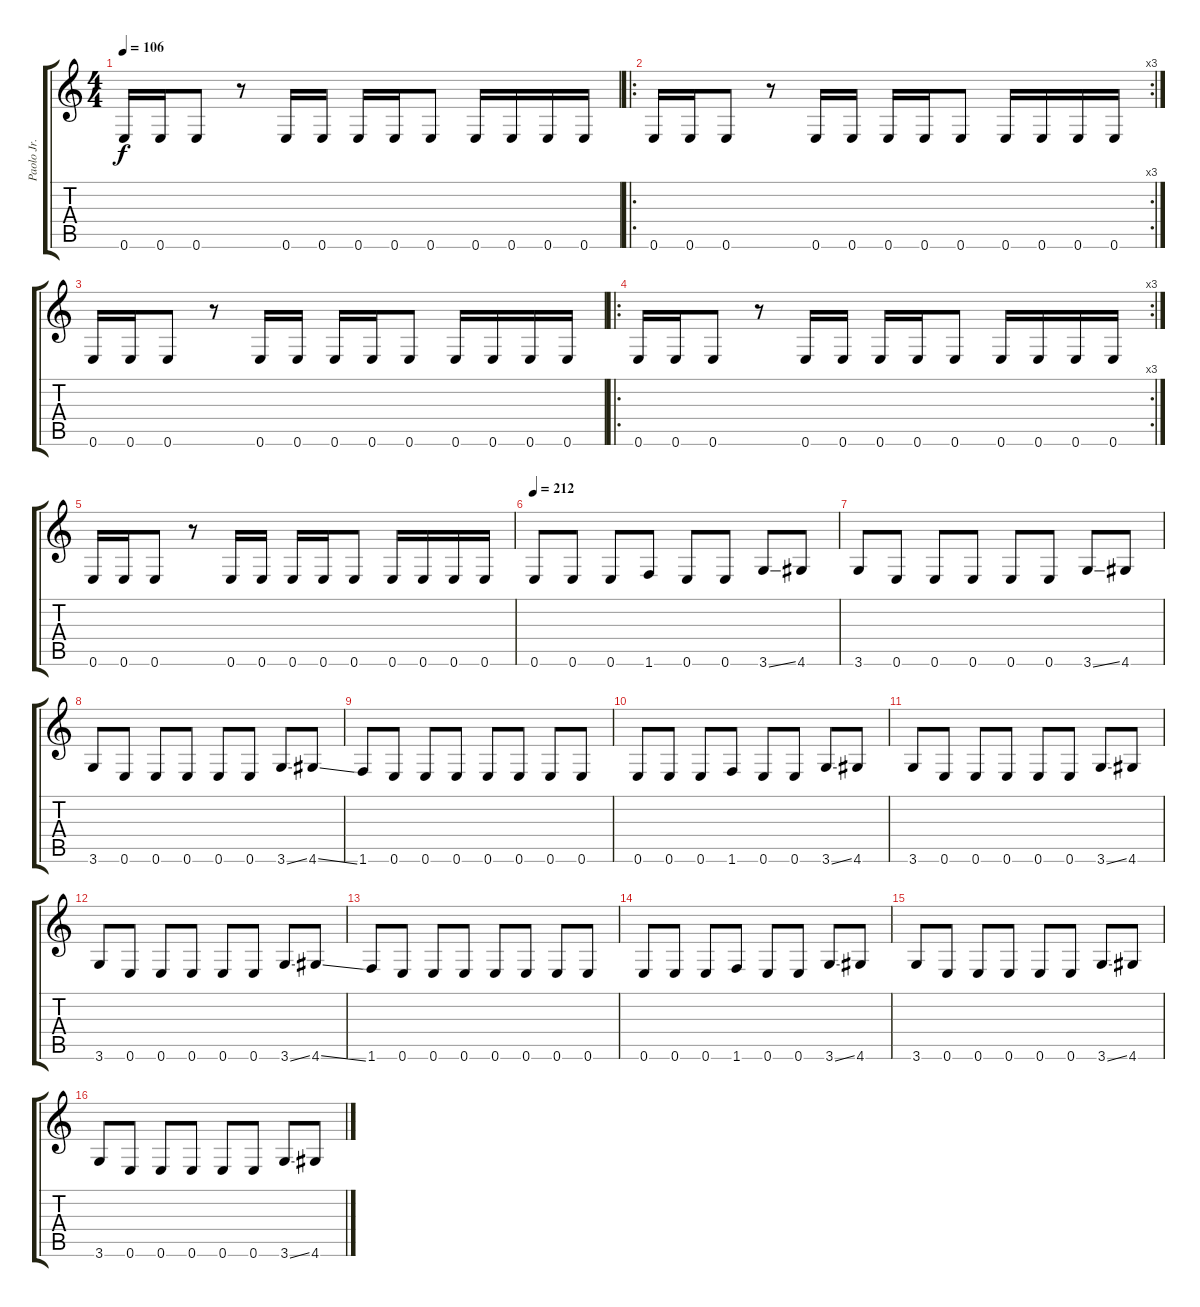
\track ("Paolo Jr." "Paolo Jr.") {instrument electricbasspick}
\staff {score tabs}
\tuning (E4 B3 G3 D3 A2 E2) {hide}
\ts (4 4)
\tempo 106
\clef g2
\ks c
0.6.16{dy f} 0.6.16 0.6.8 r.8 0.6.16 0.6.16 0.6.16 0.6.16 0.6.8 0.6.16 0.6.16 0.6.16 0.6.16 |
\ro
\rc 3
0.6.16 0.6.16 0.6.8 r.8 0.6.16 0.6.16 0.6.16 0.6.16 0.6.8 0.6.16 0.6.16 0.6.16 0.6.16 |
0.6.16 0.6.16 0.6.8 r.8 0.6.16 0.6.16 0.6.16 0.6.16 0.6.8 0.6.16 0.6.16 0.6.16 0.6.16 |
\ro
\rc 3
0.6.16 0.6.16 0.6.8 r.8 0.6.16 0.6.16 0.6.16 0.6.16 0.6.8 0.6.16 0.6.16 0.6.16 0.6.16 |
0.6.16 0.6.16 0.6.8 r.8 0.6.16 0.6.16 0.6.16 0.6.16 0.6.8 0.6.16 0.6.16 0.6.16 0.6.16 |
\tempo 212
0.6.8 0.6.8 0.6.8 1.6.8 0.6.8 0.6.8 3.6{ss}.8 4.6.8 |
3.6.8 0.6.8 0.6.8 0.6.8 0.6.8 0.6.8 3.6{ss}.8 4.6.8 |
3.6.8 0.6.8 0.6.8 0.6.8 0.6.8 0.6.8 3.6{ss}.8 4.6{ss}.8 |
1.6.8 0.6.8 0.6.8 0.6.8 0.6.8 0.6.8 0.6.8 0.6.8 |
0.6.8 0.6.8 0.6.8 1.6.8 0.6.8 0.6.8 3.6{ss}.8 4.6.8 |
3.6.8 0.6.8 0.6.8 0.6.8 0.6.8 0.6.8 3.6{ss}.8 4.6.8 |
3.6.8 0.6.8 0.6.8 0.6.8 0.6.8 0.6.8 3.6{ss}.8 4.6{ss}.8 |
1.6.8 0.6.8 0.6.8 0.6.8 0.6.8 0.6.8 0.6.8 0.6.8 |
0.6.8 0.6.8 0.6.8 1.6.8 0.6.8 0.6.8 3.6{ss}.8 4.6.8 |
3.6.8 0.6.8 0.6.8 0.6.8 0.6.8 0.6.8 3.6{ss}.8 4.6.8 |
3.6.8 0.6.8 0.6.8 0.6.8 0.6.8 0.6.8 3.6{ss}.8 4.6{ss}.8
